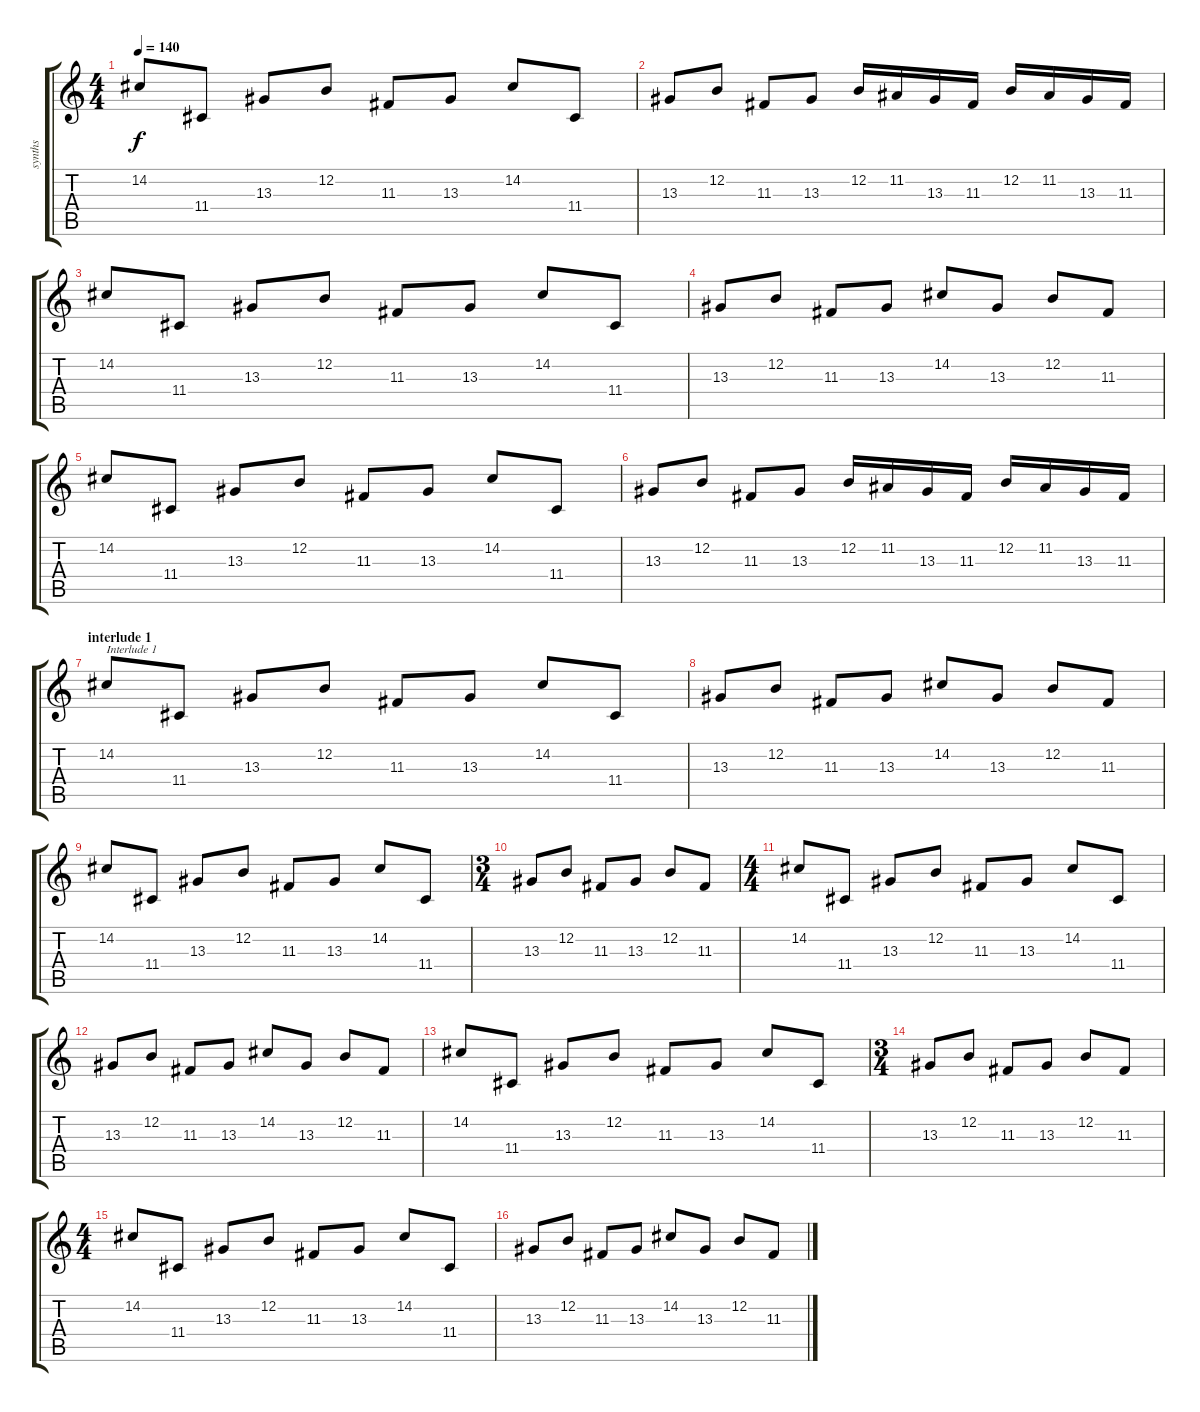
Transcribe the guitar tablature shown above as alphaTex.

\track ("synths" "synths") {instrument lead5charang}
\staff {score tabs}
\tuning (E4 B3 G3 D3 A2 E2) {hide}
\ts (4 4)
\tempo 140
\clef g2
\ks c
14.2.8{dy f} 11.4.8 13.3.8 12.2.8 11.3.8 13.3.8 14.2.8 11.4.8 |
13.3.8 12.2.8 11.3.8 13.3.8 12.2.16 11.2.16 13.3.16 11.3.16 12.2.16 11.2.16 13.3.16 11.3.16 |
14.2.8 11.4.8 13.3.8 12.2.8 11.3.8 13.3.8 14.2.8 11.4.8 |
13.3.8 12.2.8 11.3.8 13.3.8 14.2.8 13.3.8 12.2.8 11.3.8 |
14.2.8 11.4.8 13.3.8 12.2.8 11.3.8 13.3.8 14.2.8 11.4.8 |
13.3.8 12.2.8 11.3.8 13.3.8 12.2.16 11.2.16 13.3.16 11.3.16 12.2.16 11.2.16 13.3.16 11.3.16 |
\section ("" "interlude 1")
14.2.8{txt "Interlude 1"} 11.4.8 13.3.8 12.2.8 11.3.8 13.3.8 14.2.8 11.4.8 |
13.3.8 12.2.8 11.3.8 13.3.8 14.2.8 13.3.8 12.2.8 11.3.8 |
14.2.8 11.4.8 13.3.8 12.2.8 11.3.8 13.3.8 14.2.8 11.4.8 |
\ts (3 4)
13.3.8 12.2.8 11.3.8 13.3.8 12.2.8 11.3.8 |
\ts (4 4)
14.2.8 11.4.8 13.3.8 12.2.8 11.3.8 13.3.8 14.2.8 11.4.8 |
13.3.8 12.2.8 11.3.8 13.3.8 14.2.8 13.3.8 12.2.8 11.3.8 |
14.2.8 11.4.8 13.3.8 12.2.8 11.3.8 13.3.8 14.2.8 11.4.8 |
\ts (3 4)
13.3.8 12.2.8 11.3.8 13.3.8 12.2.8 11.3.8 |
\ts (4 4)
14.2.8 11.4.8 13.3.8 12.2.8 11.3.8 13.3.8 14.2.8 11.4.8 |
13.3.8 12.2.8 11.3.8 13.3.8 14.2.8 13.3.8 12.2.8 11.3.8
